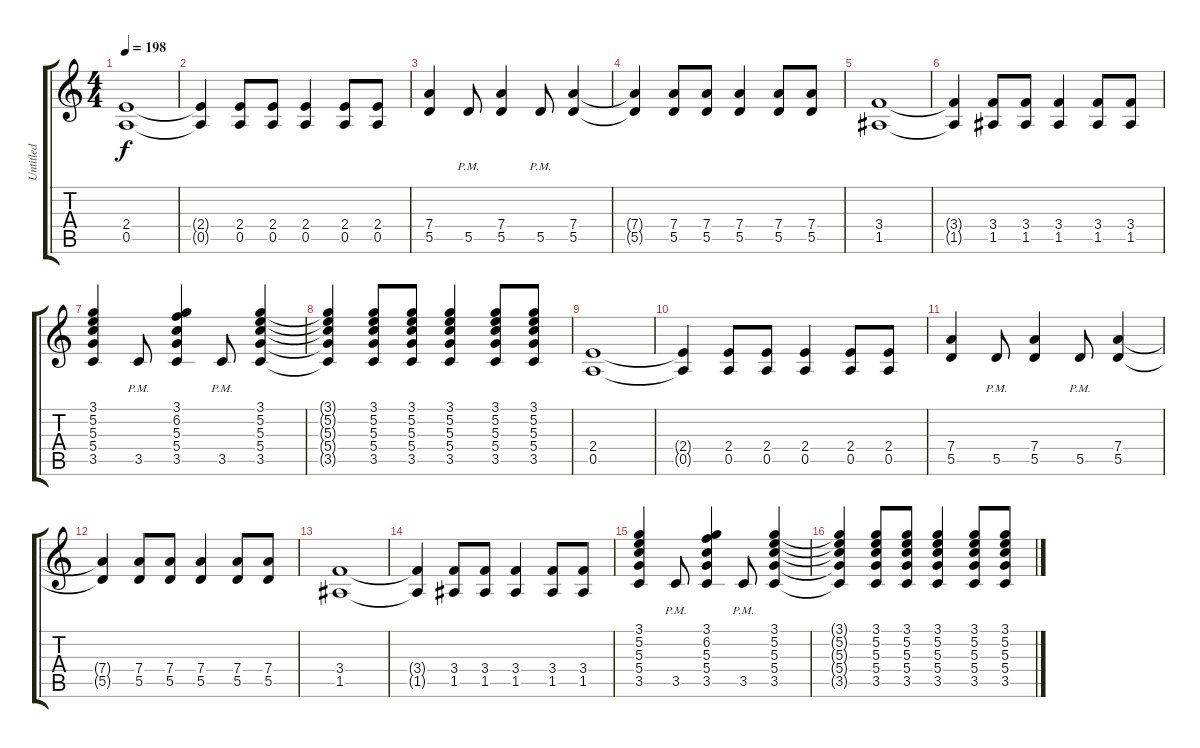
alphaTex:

\track ("Untitled" "Untitled") {instrument distortionguitar}
\staff {score tabs}
\tuning (E4 B3 G3 D3 A2 D2) {hide}
\ts (4 4)
\tempo 198
\clef g2
\ks c
(2.4 0.5).1{dy f} |
(2.4{t} 0.5{t}).4 (2.4 0.5).8 (2.4 0.5).8 (2.4 0.5).4 (2.4 0.5).8 (2.4 0.5).8 |
(7.4 5.5).4 5.5{pm}.8 (7.4 5.5).4 5.5{pm}.8 (7.4 5.5).4 |
(7.4{t} 5.5{t}).4 (7.4 5.5).8 (7.4 5.5).8 (7.4 5.5).4 (7.4 5.5).8 (7.4 5.5).8 |
(3.4 1.5).1 |
(3.4{t} 1.5{t}).4 (3.4 1.5).8 (3.4 1.5).8 (3.4 1.5).4 (3.4 1.5).8 (3.4 1.5).8 |
(3.1 5.2 5.3 5.4 3.5).4 3.5{pm}.8 (3.1 6.2 5.3 5.4 3.5).4 3.5{pm}.8 (3.1 5.2 5.3 5.4 3.5).4 |
(3.1{t} 5.2{t} 5.3{t} 5.4{t} 3.5{t}).4 (3.1 5.2 5.3 5.4 3.5).8 (3.1 5.2 5.3 5.4 3.5).8 (3.1 5.2 5.3 5.4 3.5).4 (3.1 5.2 5.3 5.4 3.5).8 (3.1 5.2 5.3 5.4 3.5).8 |
(2.4 0.5).1 |
(2.4{t} 0.5{t}).4 (2.4 0.5).8 (2.4 0.5).8 (2.4 0.5).4 (2.4 0.5).8 (2.4 0.5).8 |
(7.4 5.5).4 5.5{pm}.8 (7.4 5.5).4 5.5{pm}.8 (7.4 5.5).4 |
(7.4{t} 5.5{t}).4 (7.4 5.5).8 (7.4 5.5).8 (7.4 5.5).4 (7.4 5.5).8 (7.4 5.5).8 |
(3.4 1.5).1 |
(3.4{t} 1.5{t}).4 (3.4 1.5).8 (3.4 1.5).8 (3.4 1.5).4 (3.4 1.5).8 (3.4 1.5).8 |
(3.1 5.2 5.3 5.4 3.5).4 3.5{pm}.8 (3.1 6.2 5.3 5.4 3.5).4 3.5{pm}.8 (3.1 5.2 5.3 5.4 3.5).4 |
(3.1{t} 5.2{t} 5.3{t} 5.4{t} 3.5{t}).4 (3.1 5.2 5.3 5.4 3.5).8 (3.1 5.2 5.3 5.4 3.5).8 (3.1 5.2 5.3 5.4 3.5).4 (3.1 5.2 5.3 5.4 3.5).8 (3.1 5.2 5.3 5.4 3.5).8
